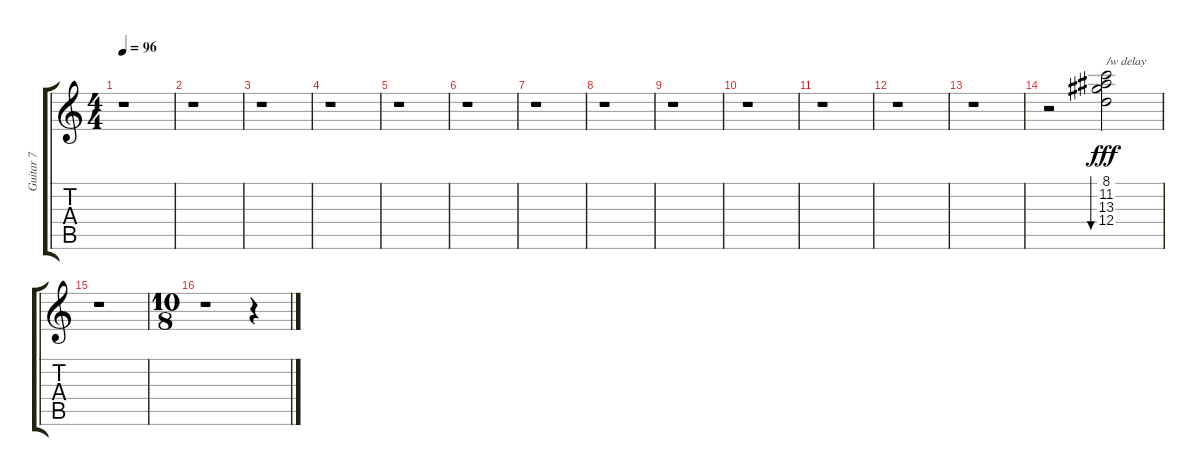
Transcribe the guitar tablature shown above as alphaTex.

\track ("Guitar 7" "Guitar 7") {instrument acousticguitarsteel}
\staff {score tabs}
\tuning (E4 B3 G3 D3 A2 E2) {hide}
\ts (4 4)
\tempo 96
\clef g2
\ks c
r.1{dy fff} |
r.1 |
r.1 |
r.1 |
r.1 |
r.1 |
r.1 |
r.1 |
r.1 |
r.1 |
r.1 |
r.1 |
r.1 |
r.2 (8.1 11.2 13.3 12.4).2{bu 240 txt "/w delay"} |
r.1 |
\ts (10 8)
r.1 r.4
